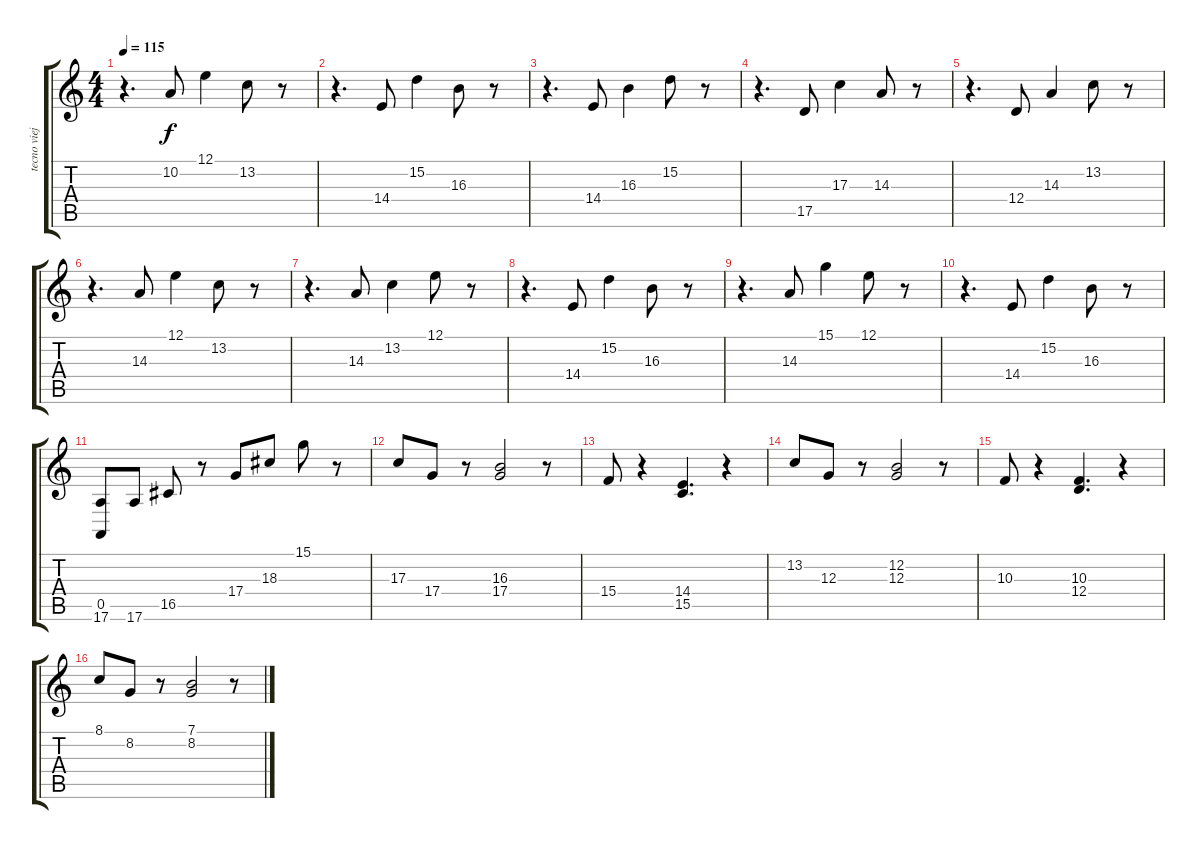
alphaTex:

\track ("tecno viejo" "tecno viej") {instrument lead1square}
\staff {score tabs}
\tuning (E4 B3 G3 D3 A2 E2) {hide}
\ts (4 4)
\tempo 115
\clef g2
\ks c
r.4{d dy f} 10.2.8 12.1.4 13.2.8 r.8 |
r.4{d} 14.4.8 15.2.4 16.3.8 r.8 |
r.4{d} 14.4.8 16.3.4 15.2.8 r.8 |
r.4{d} 17.5.8 17.3.4 14.3.8 r.8 |
r.4{d} 12.4.8 14.3.4 13.2.8 r.8 |
r.4{d} 14.3.8 12.1.4 13.2.8 r.8 |
r.4{d} 14.3.8 13.2.4 12.1.8 r.8 |
r.4{d} 14.4.8 15.2.4 16.3.8 r.8 |
r.4{d} 14.3.8 15.1.4 12.1.8 r.8 |
r.4{d} 14.4.8 15.2.4 16.3.8 r.8 |
(0.5 17.6).8 17.6.8 16.5.8 r.8 17.4.8 18.3.8 15.1.8 r.8 |
17.3.8 17.4.8 r.8 (16.3 17.4).2 r.8 |
15.4.8 r.4 (14.4 15.5).4{d} r.4 |
13.2.8 12.3.8 r.8 (12.2 12.3).2 r.8 |
10.3.8 r.4 (10.3 12.4).4{d} r.4 |
8.1.8 8.2.8 r.8 (7.1 8.2).2 r.8
